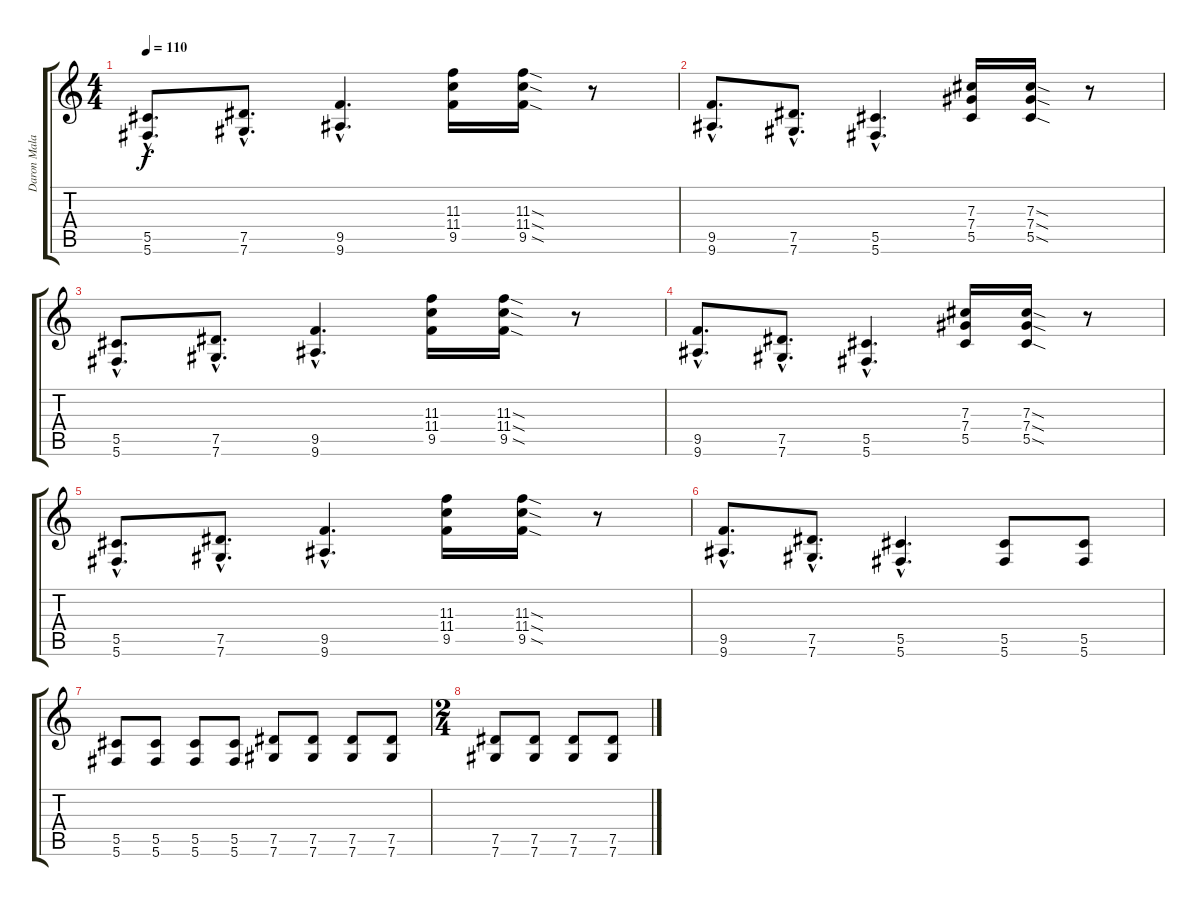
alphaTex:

\track ("Daron Malakian" "Daron Mala") {instrument electricguitarmuted}
\staff {score tabs}
\tuning (Eb4 Bb3 Gb3 Db3 Ab2 Db2) {hide}
\ts (4 4)
\tempo 110
\clef g2
\ks c
(5.5{hac} 5.6{hac}).8{d dy f} (7.5{hac} 7.6{hac}).8{d} (9.5{hac} 9.6).4{d} (11.3 11.4 9.5).16 (11.3{sod} 11.4{sod} 9.5{sod}).16 r.8 |
(9.5{hac} 9.6{hac}).8{d} (7.5{hac} 7.6{hac}).8{d} (5.5{hac} 5.6{hac}).4{d} (7.3 7.4 5.5).16 (7.3{sod} 7.4{sod} 5.5{sod}).16 r.8 |
(5.5{hac} 5.6{hac}).8{d} (7.5{hac} 7.6{hac}).8{d} (9.5{hac} 9.6).4{d} (11.3 11.4 9.5).16 (11.3{sod} 11.4{sod} 9.5{sod}).16 r.8 |
(9.5{hac} 9.6{hac}).8{d} (7.5{hac} 7.6{hac}).8{d} (5.5{hac} 5.6{hac}).4{d} (7.3 7.4 5.5).16 (7.3{sod} 7.4{sod} 5.5{sod}).16 r.8 |
(5.5{hac} 5.6{hac}).8{d} (7.5{hac} 7.6{hac}).8{d} (9.5{hac} 9.6).4{d} (11.3 11.4 9.5).16 (11.3{sod} 11.4{sod} 9.5{sod}).16 r.8 |
(9.5{hac} 9.6{hac}).8{d} (7.5{hac} 7.6{hac}).8{d} (5.5{hac} 5.6{hac}).4{d} (5.5 5.6).8 (5.5 5.6).8 |
(5.5 5.6).8 (5.5 5.6).8 (5.5 5.6).8 (5.5 5.6).8 (7.5 7.6).8 (7.5 7.6).8 (7.5 7.6).8 (7.5 7.6).8 |
\ts (2 4)
(7.5 7.6).8 (7.5 7.6).8 (7.5 7.6).8 (7.5 7.6).8
